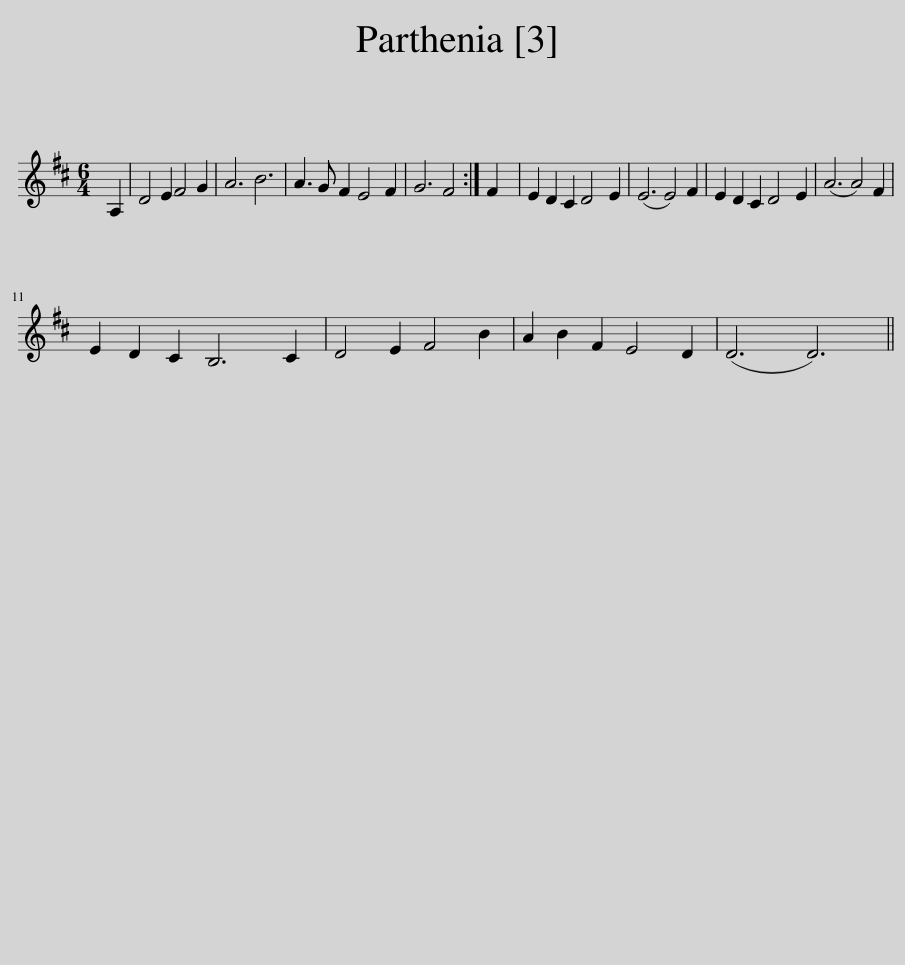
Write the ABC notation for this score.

X:1
L:1/8
M:6/4
I:linebreak $
K:D
V:1 treble
V:1
 A,2 | D4 E2 F4 G2 | A6 B6 | A3 G F2 E4 F2 | G6 F4 :| %5
 F2 | E2 D2 C2 D4 E2 | (E6 E4) F2 | E2 D2 C2 D4 E2 | (A6 A4) F2 |$ %10
 E2 D2 C2 B,6 C2 | D4 E2 F4 B2 | A2 B2 F2 E4 D2 | (D6 D6) || %14
